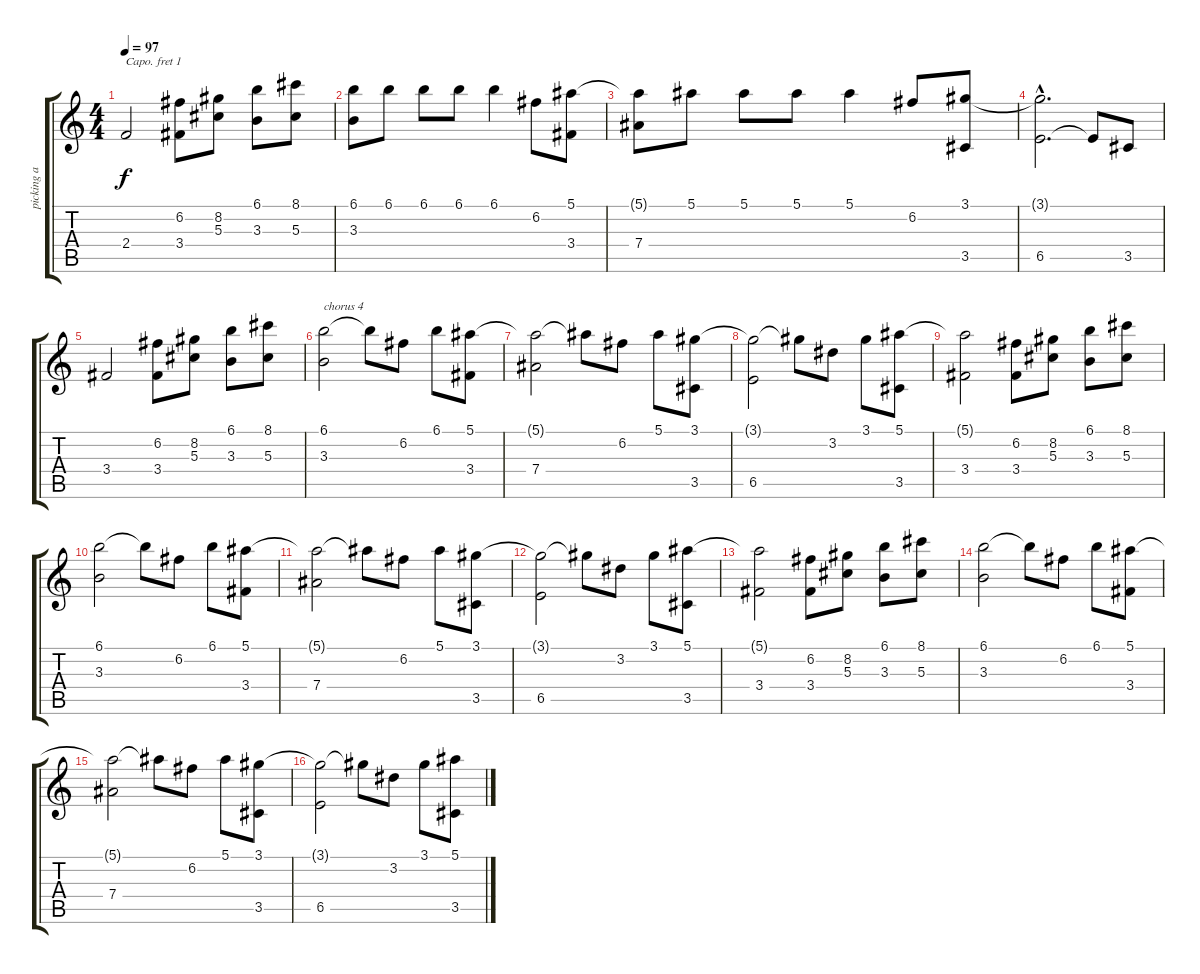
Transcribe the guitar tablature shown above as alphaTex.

\track ("picking a garder" "picking a ") {instrument acousticguitarnylon}
\staff {score tabs}
\capo 1
\tuning (E4 B3 G3 D3 A2 E2) {hide}
\ts (4 4)
\tempo 97
\clef g2
\ks c
2.4.2{dy f} (6.2 3.4).8 (8.2 5.3).8 (6.1 3.3).8 (8.1 5.3).8 |
(6.1 3.3).8 6.1.8 6.1.8 6.1.8 6.1.4 6.2.8 (5.1 3.4).8 |
(5.1{t} 7.4).8 5.1.8 5.1.8 5.1.8 5.1.4 6.2.8 (3.1 3.5).8 |
(3.1{hac t} 6.5{hac}).2{d} 6.5{t}.8 3.5.8 |
3.4.2 (6.2 3.4).8 (8.2 5.3).8 (6.1 3.3).8 (8.1 5.3).8 |
(6.1 3.3).2{txt "chorus 4"} 6.1{t}.8 6.2.8 6.1.8 (5.1 3.4).8 |
(5.1{t} 7.4).2 5.1{t}.8 6.2.8 5.1.8 (3.1 3.5).8 |
(3.1{t} 6.5).2 3.1{t}.8 3.2.8 3.1.8 (5.1 3.5).8 |
(5.1{t} 3.4).2 (6.2 3.4).8 (8.2 5.3).8 (6.1 3.3).8 (8.1 5.3).8 |
(6.1 3.3).2 6.1{t}.8 6.2.8 6.1.8 (5.1 3.4).8 |
(5.1{t} 7.4).2 5.1{t}.8 6.2.8 5.1.8 (3.1 3.5).8 |
(3.1{t} 6.5).2 3.1{t}.8 3.2.8 3.1.8 (5.1 3.5).8 |
(5.1{t} 3.4).2 (6.2 3.4).8 (8.2 5.3).8 (6.1 3.3).8 (8.1 5.3).8 |
(6.1 3.3).2 6.1{t}.8 6.2.8 6.1.8 (5.1 3.4).8 |
(5.1{t} 7.4).2 5.1{t}.8 6.2.8 5.1.8 (3.1 3.5).8 |
(3.1{t} 6.5).2 3.1{t}.8 3.2.8 3.1.8 (5.1 3.5).8
